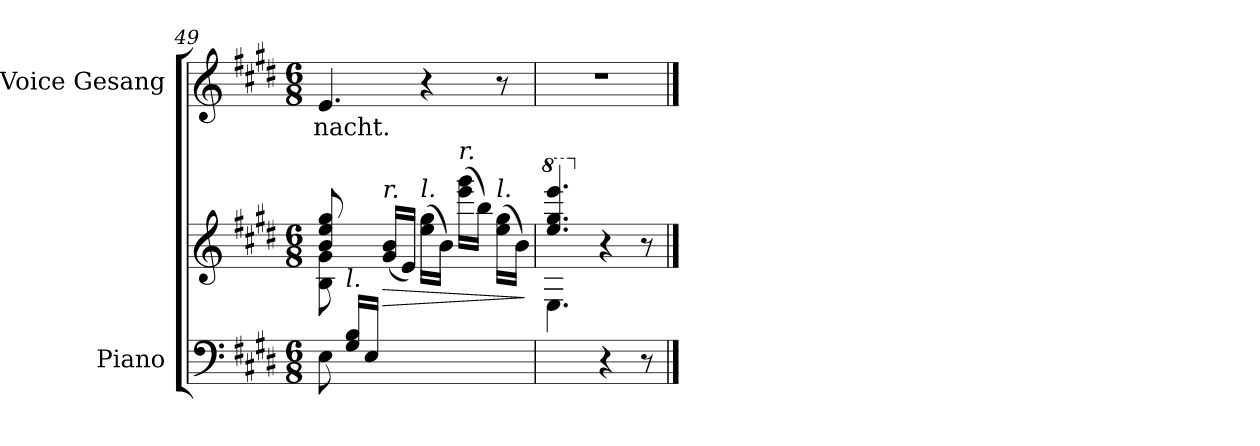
**kern	**kern	**dynam	**kern	**text
*part2	*part2	*part2	*part1	*part1
*staff3	*staff2	*staff2/3	*staff1	*staff1
*I"Piano	*	*	*I"Voice Gesang	*
*I'Pno	*	*	*	*
*clefF4	*clefG2	*	*clefG2	*
*k[f#c#g#d#]	*k[f#c#g#d#]	*	*k[f#c#g#d#]	*
*M6/8	*M6/8	*	*M6/8	*
=49	=49	=49	=49	=49
*^	*^	*	*	*
8ryy	8E\	8b/ 8ee/ 8gg#/	8B\ 8g#\	.	4.e/	-nacht.
!	!	!LO:TX:b:i:t=l.	!	!	!	!
16G#/ 16B/LL	8ryy	8ryy	2ryy	.	.	.
16E/JJ	.	.	.	.	.	.
!	!	!LO:TX:a:i:t=r.	!	!	!	!
!	!	!	!	!LO:HP:b	!	!
2ryy	2ryy	(<16g#/ 16b/LL	.	>	.	.
.	.	16e/JJ)	.	.	.	.
!	!	!LO:TX:a:i:t=l.	!	!	!	!
.	.	(>16ee\ 16gg#\LL	.	.	4r	.
.	.	16b\JJ)	.	.	.	.
!	!	!LO:TX:a:i:t=r.	!	!	!	!
.	.	(>16eee\ 16ggg#\LL	.	.	.	.
.	.	16bb\JJ)	.	.	.	.
!	!	!LO:TX:a:i:t=l.	!	!	!	!
.	.	(>16ee\ 16gg#\LL	8ryy	.	8r	.
.	.	16b\JJ)	.	.	.	.
*v	*v	*	*	*	*	*
*	*v	*v	*	*	*
.	.	]	.	.
=50	=50	=50	=50	=50
*	*8va	*	*	*
*	*^	*	*	*
4.ryy	4.eee/ 4.ggg#/ 4.eeee/	4.e\	.	2.r	.
*	*X8va	*	*	*	*
4r	4r	4.ryy	.	.	.
8r	8r	.	.	.	.
*	*v	*v	*	*	*
==	==	==	==	==
*-	*-	*-	*-	*-
